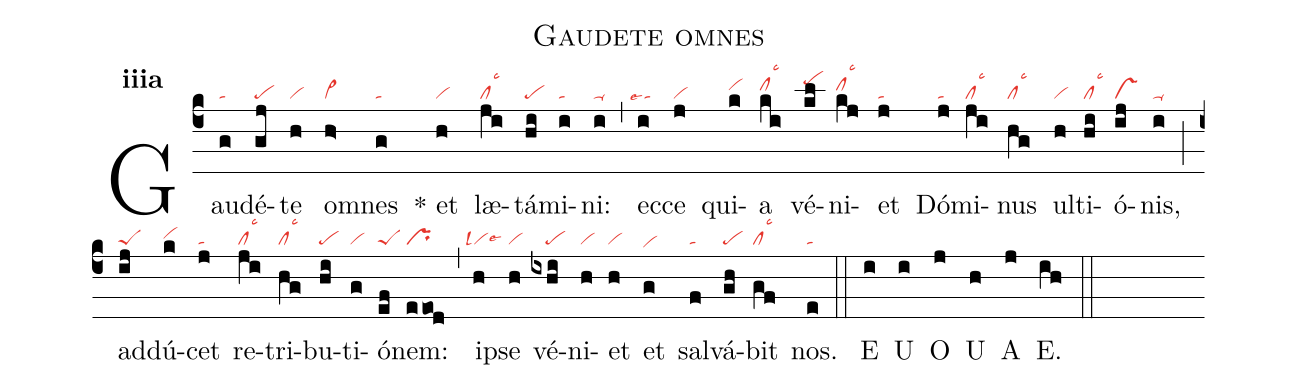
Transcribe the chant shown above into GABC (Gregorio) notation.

name:Gaudete omnes;
office-part:an;
mode:3a;
nabc-lines:1;
%%
initial-style: 1;
name: Gaudete omnes;
mode: 3;
office-part: Antiphona;
annotation: Ant.;
annotation: iii a;
nabc-lines: 1;
%%
(c4) Gau(g|ta)dé(gj|pe)te(h|vi) om(h>|vi>)nes(g|ta) <sp>*</sp> et(h|vi) læ(ji|cllsc3)tá(hi|pe)mi(i|ta)ni:(i|ta-) (,) ec(i|``talse4)ce(j|vi) qui(k|vihi)a(ki|clhilsc3) vé(kl|pehk)ni(kj|clhilsc3)et(j|ta) Dó(j|ta)mi(ji|cllsc3)nus(hg|cllsc3) ul(h|vi)ti(hi|cllsc3)ó(ij|vs)nis,(i|ta-) (;) ad(ij|peS)dú(k|vihh)cet(j|ta) re(ji|cllsc3)tri(hg|cllsc3)bu(hi|pe)ti(g|vi)ó(ef|peS)nem:(eeod|pr) (,) ip(h|``vilsl4lse6)se(h|vi) vé(ixhi|////pe)ni(h|vi)et(h|vi) et(g|vihe) sal(f|ta)vá(gh|pe)bit(gf|cllsc3) nos.(e|ta) (::) <eu> E(i) U(i) O(j) U(h) A(j) E.(ih) </eu> (::)
